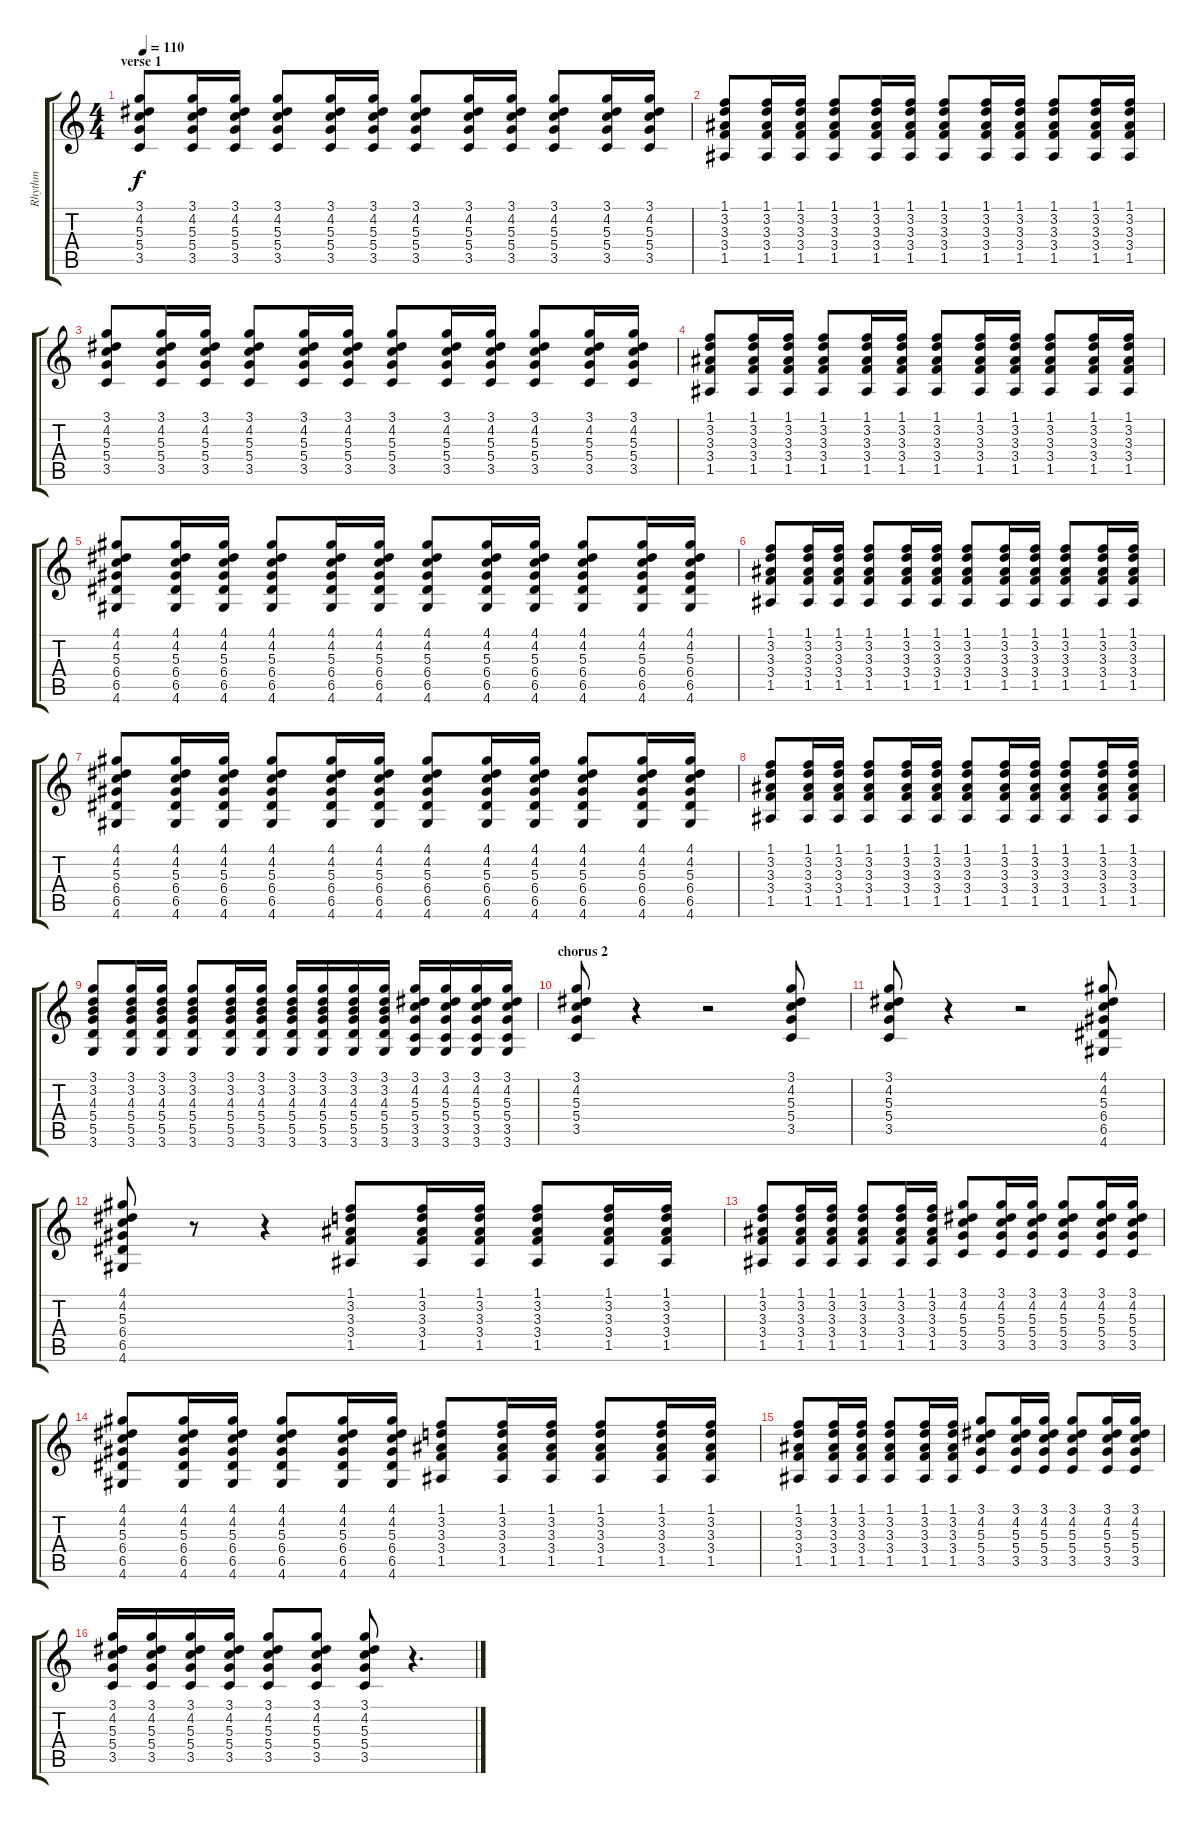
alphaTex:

\track ("Rhythm" "Rhythm") {instrument acousticguitarsteel}
\staff {score tabs}
\tuning (E4 B3 G3 D3 A2 E2) {hide}
\ts (4 4)
\section ("" "verse 1")
\tempo 110
\clef g2
\ks c
(3.1 4.2 5.3 5.4 3.5).8{dy f} (3.1 4.2 5.3 5.4 3.5).16 (3.1 4.2 5.3 5.4 3.5).16 (3.1 4.2 5.3 5.4 3.5).8 (3.1 4.2 5.3 5.4 3.5).16 (3.1 4.2 5.3 5.4 3.5).16 (3.1 4.2 5.3 5.4 3.5).8 (3.1 4.2 5.3 5.4 3.5).16 (3.1 4.2 5.3 5.4 3.5).16 (3.1 4.2 5.3 5.4 3.5).8 (3.1 4.2 5.3 5.4 3.5).16 (3.1 4.2 5.3 5.4 3.5).16 |
(1.1 3.2 3.3 3.4 1.5).8 (1.1 3.2 3.3 3.4 1.5).16 (1.1 3.2 3.3 3.4 1.5).16 (1.1 3.2 3.3 3.4 1.5).8 (1.1 3.2 3.3 3.4 1.5).16 (1.1 3.2 3.3 3.4 1.5).16 (1.1 3.2 3.3 3.4 1.5).8 (1.1 3.2 3.3 3.4 1.5).16 (1.1 3.2 3.3 3.4 1.5).16 (1.1 3.2 3.3 3.4 1.5).8 (1.1 3.2 3.3 3.4 1.5).16 (1.1 3.2 3.3 3.4 1.5).16 |
(3.1 4.2 5.3 5.4 3.5).8 (3.1 4.2 5.3 5.4 3.5).16 (3.1 4.2 5.3 5.4 3.5).16 (3.1 4.2 5.3 5.4 3.5).8 (3.1 4.2 5.3 5.4 3.5).16 (3.1 4.2 5.3 5.4 3.5).16 (3.1 4.2 5.3 5.4 3.5).8 (3.1 4.2 5.3 5.4 3.5).16 (3.1 4.2 5.3 5.4 3.5).16 (3.1 4.2 5.3 5.4 3.5).8 (3.1 4.2 5.3 5.4 3.5).16 (3.1 4.2 5.3 5.4 3.5).16 |
(1.1 3.2 3.3 3.4 1.5).8 (1.1 3.2 3.3 3.4 1.5).16 (1.1 3.2 3.3 3.4 1.5).16 (1.1 3.2 3.3 3.4 1.5).8 (1.1 3.2 3.3 3.4 1.5).16 (1.1 3.2 3.3 3.4 1.5).16 (1.1 3.2 3.3 3.4 1.5).8 (1.1 3.2 3.3 3.4 1.5).16 (1.1 3.2 3.3 3.4 1.5).16 (1.1 3.2 3.3 3.4 1.5).8 (1.1 3.2 3.3 3.4 1.5).16 (1.1 3.2 3.3 3.4 1.5).16 |
(4.1 4.2 5.3 6.4 6.5 4.6).8 (4.1 4.2 5.3 6.4 6.5 4.6).16 (4.1 4.2 5.3 6.4 6.5 4.6).16 (4.1 4.2 5.3 6.4 6.5 4.6).8 (4.1 4.2 5.3 6.4 6.5 4.6).16 (4.1 4.2 5.3 6.4 6.5 4.6).16 (4.1 4.2 5.3 6.4 6.5 4.6).8 (4.1 4.2 5.3 6.4 6.5 4.6).16 (4.1 4.2 5.3 6.4 6.5 4.6).16 (4.1 4.2 5.3 6.4 6.5 4.6).8 (4.1 4.2 5.3 6.4 6.5 4.6).16 (4.1 4.2 5.3 6.4 6.5 4.6).16 |
(1.1 3.2 3.3 3.4 1.5).8 (1.1 3.2 3.3 3.4 1.5).16 (1.1 3.2 3.3 3.4 1.5).16 (1.1 3.2 3.3 3.4 1.5).8 (1.1 3.2 3.3 3.4 1.5).16 (1.1 3.2 3.3 3.4 1.5).16 (1.1 3.2 3.3 3.4 1.5).8 (1.1 3.2 3.3 3.4 1.5).16 (1.1 3.2 3.3 3.4 1.5).16 (1.1 3.2 3.3 3.4 1.5).8 (1.1 3.2 3.3 3.4 1.5).16 (1.1 3.2 3.3 3.4 1.5).16 |
(4.1 4.2 5.3 6.4 6.5 4.6).8 (4.1 4.2 5.3 6.4 6.5 4.6).16 (4.1 4.2 5.3 6.4 6.5 4.6).16 (4.1 4.2 5.3 6.4 6.5 4.6).8 (4.1 4.2 5.3 6.4 6.5 4.6).16 (4.1 4.2 5.3 6.4 6.5 4.6).16 (4.1 4.2 5.3 6.4 6.5 4.6).8 (4.1 4.2 5.3 6.4 6.5 4.6).16 (4.1 4.2 5.3 6.4 6.5 4.6).16 (4.1 4.2 5.3 6.4 6.5 4.6).8 (4.1 4.2 5.3 6.4 6.5 4.6).16 (4.1 4.2 5.3 6.4 6.5 4.6).16 |
(1.1 3.2 3.3 3.4 1.5).8 (1.1 3.2 3.3 3.4 1.5).16 (1.1 3.2 3.3 3.4 1.5).16 (1.1 3.2 3.3 3.4 1.5).8 (1.1 3.2 3.3 3.4 1.5).16 (1.1 3.2 3.3 3.4 1.5).16 (1.1 3.2 3.3 3.4 1.5).8 (1.1 3.2 3.3 3.4 1.5).16 (1.1 3.2 3.3 3.4 1.5).16 (1.1 3.2 3.3 3.4 1.5).8 (1.1 3.2 3.3 3.4 1.5).16 (1.1 3.2 3.3 3.4 1.5).16 |
(3.1 3.2 4.3 5.4 5.5 3.6).8 (3.1 3.2 4.3 5.4 5.5 3.6).16 (3.1 3.2 4.3 5.4 5.5 3.6).16 (3.1 3.2 4.3 5.4 5.5 3.6).8 (3.1 3.2 4.3 5.4 5.5 3.6).16 (3.1 3.2 4.3 5.4 5.5 3.6).16 (3.1 3.2 4.3 5.4 5.5 3.6).16 (3.1 3.2 4.3 5.4 5.5 3.6).16 (3.1 3.2 4.3 5.4 5.5 3.6).16 (3.1 3.2 4.3 5.4 5.5 3.6).16 (3.1 4.2 5.3 5.4 3.5 3.6).16 (3.1 4.2 5.3 5.4 3.5 3.6).16 (3.1 4.2 5.3 5.4 3.5 3.6).16 (3.1 4.2 5.3 5.4 3.5 3.6).16 |
\section ("" "chorus 2")
(3.1 4.2 5.3 5.4 3.5).8 r.4 r.2 (3.1 4.2 5.3 5.4 3.5).8 |
(3.1 4.2 5.3 5.4 3.5).8 r.4 r.2 (4.1 4.2 5.3 6.4 6.5 4.6).8 |
(4.1 4.2 5.3 6.4 6.5 4.6).8 r.8 r.4 (1.1 3.2 3.3 3.4 1.5).8 (1.1 3.2 3.3 3.4 1.5).16 (1.1 3.2 3.3 3.4 1.5).16 (1.1 3.2 3.3 3.4 1.5).8 (1.1 3.2 3.3 3.4 1.5).16 (1.1 3.2 3.3 3.4 1.5).16 |
(1.1 3.2 3.3 3.4 1.5).8 (1.1 3.2 3.3 3.4 1.5).16 (1.1 3.2 3.3 3.4 1.5).16 (1.1 3.2 3.3 3.4 1.5).8 (1.1 3.2 3.3 3.4 1.5).16 (1.1 3.2 3.3 3.4 1.5).16 (3.1 4.2 5.3 5.4 3.5).8 (3.1 4.2 5.3 5.4 3.5).16 (3.1 4.2 5.3 5.4 3.5).16 (3.1 4.2 5.3 5.4 3.5).8 (3.1 4.2 5.3 5.4 3.5).16 (3.1 4.2 5.3 5.4 3.5).16 |
(4.1 4.2 5.3 6.4 6.5 4.6).8 (4.1 4.2 5.3 6.4 6.5 4.6).16 (4.1 4.2 5.3 6.4 6.5 4.6).16 (4.1 4.2 5.3 6.4 6.5 4.6).8 (4.1 4.2 5.3 6.4 6.5 4.6).16 (4.1 4.2 5.3 6.4 6.5 4.6).16 (1.1 3.2 3.3 3.4 1.5).8 (1.1 3.2 3.3 3.4 1.5).16 (1.1 3.2 3.3 3.4 1.5).16 (1.1 3.2 3.3 3.4 1.5).8 (1.1 3.2 3.3 3.4 1.5).16 (1.1 3.2 3.3 3.4 1.5).16 |
(1.1 3.2 3.3 3.4 1.5).8 (1.1 3.2 3.3 3.4 1.5).16 (1.1 3.2 3.3 3.4 1.5).16 (1.1 3.2 3.3 3.4 1.5).8 (1.1 3.2 3.3 3.4 1.5).16 (1.1 3.2 3.3 3.4 1.5).16 (3.1 4.2 5.3 5.4 3.5).8 (3.1 4.2 5.3 5.4 3.5).16 (3.1 4.2 5.3 5.4 3.5).16 (3.1 4.2 5.3 5.4 3.5).8 (3.1 4.2 5.3 5.4 3.5).16 (3.1 4.2 5.3 5.4 3.5).16 |
(3.1 4.2 5.3 5.4 3.5).16 (3.1 4.2 5.3 5.4 3.5).16 (3.1 4.2 5.3 5.4 3.5).16 (3.1 4.2 5.3 5.4 3.5).16 (3.1 4.2 5.3 5.4 3.5).8 (3.1 4.2 5.3 5.4 3.5).8 (3.1 4.2 5.3 5.4 3.5).8 r.4{d}
